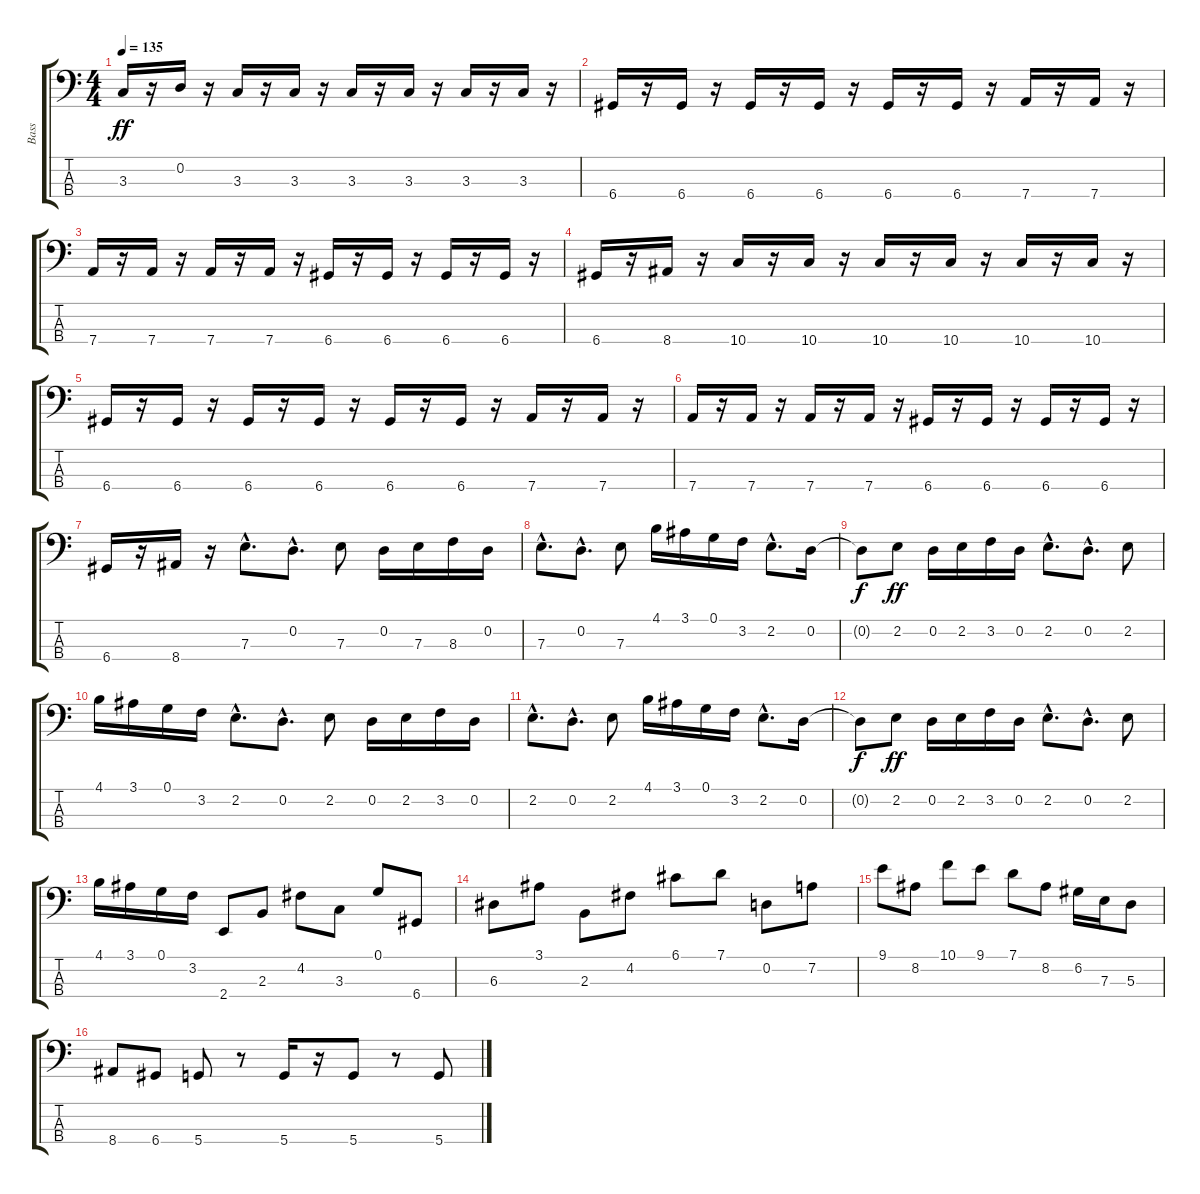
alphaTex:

\track ("Bass" "Bass") {instrument electricbassfinger}
\staff {score tabs}
\tuning (G2 D2 A1 D1) {hide}
\ts (4 4)
\tempo 135
\clef f4
\ks c
3.3.16{dy ff} r.16 0.2.16 r.16 3.3.16 r.16 3.3.16 r.16 3.3.16 r.16 3.3.16 r.16 3.3.16 r.16 3.3.16 r.16 |
6.4.16 r.16 6.4.16 r.16 6.4.16 r.16 6.4.16 r.16 6.4.16 r.16 6.4.16 r.16 7.4.16 r.16 7.4.16 r.16 |
7.4.16 r.16 7.4.16 r.16 7.4.16 r.16 7.4.16 r.16 6.4.16 r.16 6.4.16 r.16 6.4.16 r.16 6.4.16 r.16 |
6.4.16 r.16 8.4.16 r.16 10.4.16 r.16 10.4.16 r.16 10.4.16 r.16 10.4.16 r.16 10.4.16 r.16 10.4.16 r.16 |
6.4.16 r.16 6.4.16 r.16 6.4.16 r.16 6.4.16 r.16 6.4.16 r.16 6.4.16 r.16 7.4.16 r.16 7.4.16 r.16 |
7.4.16 r.16 7.4.16 r.16 7.4.16 r.16 7.4.16 r.16 6.4.16 r.16 6.4.16 r.16 6.4.16 r.16 6.4.16 r.16 |
6.4.16 r.16 8.4.16 r.16 7.3{hac}.8{d} 0.2{hac}.8{d} 7.3.8 0.2.16 7.3.16 8.3.16 0.2.16 |
7.3{hac}.8{d} 0.2{hac}.8{d} 7.3.8 4.1.16 3.1.16 0.1.16 3.2.16 2.2{hac}.8{d} 0.2.16 |
0.2{t}.8{dy f} 2.2.8{dy ff} 0.2.16 2.2.16 3.2.16 0.2.16 2.2{hac}.8{d} 0.2{hac}.8{d} 2.2.8 |
4.1.16 3.1.16 0.1.16 3.2.16 2.2{hac}.8{d} 0.2{hac}.8{d} 2.2.8 0.2.16 2.2.16 3.2.16 0.2.16 |
2.2{hac}.8{d} 0.2{hac}.8{d} 2.2.8 4.1.16 3.1.16 0.1.16 3.2.16 2.2{hac}.8{d} 0.2.16 |
0.2{t}.8{dy f} 2.2.8{dy ff} 0.2.16 2.2.16 3.2.16 0.2.16 2.2{hac}.8{d} 0.2{hac}.8{d} 2.2.8 |
4.1.16 3.1.16 0.1.16 3.2.16 2.4.8 2.3.8 4.2.8 3.3.8 0.1.8 6.4.8 |
6.3.8 3.1.8 2.3.8 4.2.8 6.1.8 7.1.8 0.2.8 7.2.8 |
9.1.8 8.2.8 10.1.8 9.1.8 7.1.8 8.2.8 6.2.16 7.3.16 5.3.8 |
8.4.8 6.4.8 5.4.8 r.8 5.4.16 r.16 5.4.8 r.8 5.4.8
